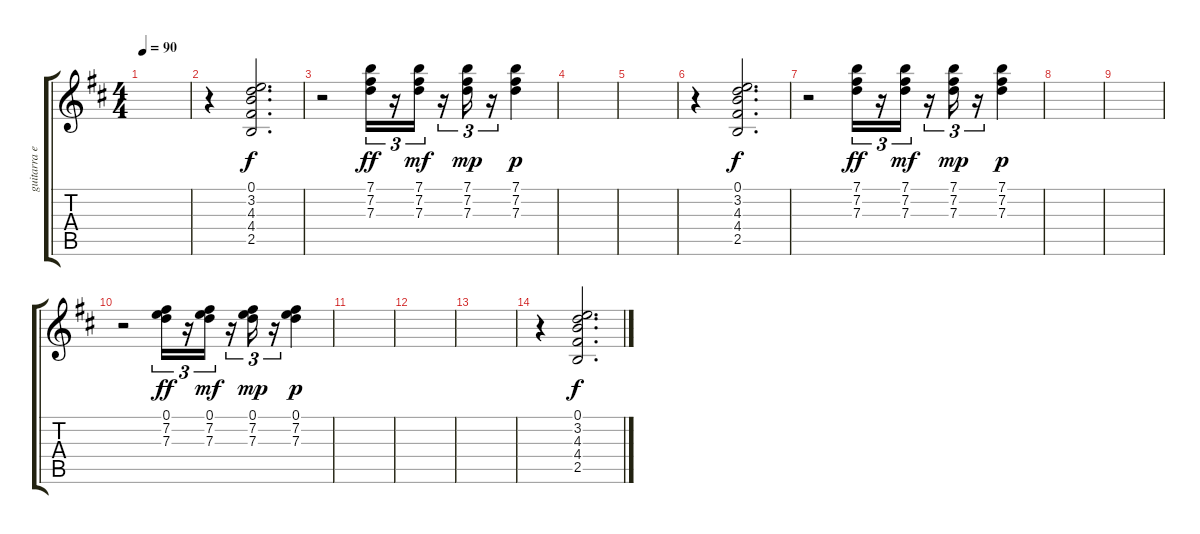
\track ("guitarra electrica" "guitarra e") {instrument electricguitarmuted}
\staff {score tabs}
\tuning (E4 B3 G3 D3 A2 E2) {hide}
\ts (4 4)
\tempo 90
\clef g2
\ks bminor
|
r.4 (0.1 3.2 4.3 4.4 2.5).2{d dy f instrument electricguitarclean} |
r.2 (7.1 7.2 7.3).16{tu (3 2) dy ff} r.16{tu (3 2)} (7.1 7.2 7.3).16{tu (3 2) dy mf} r.16{tu (3 2)} (7.1 7.2 7.3).16{tu (3 2) dy mp} r.16{tu (3 2)} (7.1 7.2 7.3).4{dy p} |
|
|
r.4 (0.1 3.2 4.3 4.4 2.5).2{d dy f instrument electricguitarclean} |
r.2 (7.1 7.2 7.3).16{tu (3 2) dy ff} r.16{tu (3 2)} (7.1 7.2 7.3).16{tu (3 2) dy mf} r.16{tu (3 2)} (7.1 7.2 7.3).16{tu (3 2) dy mp} r.16{tu (3 2)} (7.1 7.2 7.3).4{dy p} |
|
|
r.2 (0.1 7.2 7.3).16{tu (3 2) dy ff} r.16{tu (3 2)} (0.1 7.2 7.3).16{tu (3 2) dy mf} r.16{tu (3 2)} (0.1 7.2 7.3).16{tu (3 2) dy mp} r.16{tu (3 2)} (0.1 7.2 7.3).4{dy p} |
|
|
|
r.4 (0.1 3.2 4.3 4.4 2.5).2{d dy f instrument electricguitarclean}
